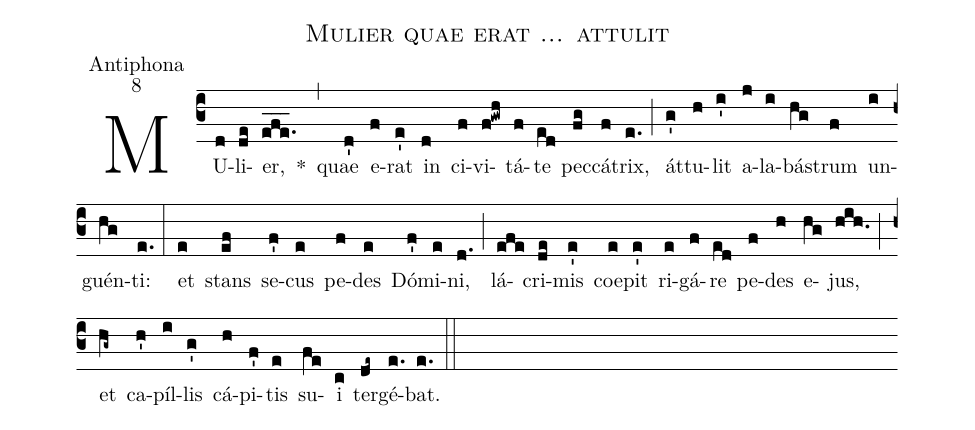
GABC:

name:Mulier quae erat ... attulit;
office-part:Antiphona;
mode:8;
%%
(c3) MU(d)li(de)er,(efe___.) *(,) quae(d') e(f)rat(e') in(d) ci(f)vi(f!gwh)tá(f)te(ed) pec(fg)cá(f)trix,(e.) (;) át(g')tu(h)lit(i') a(j)la(i)bá(hg)strum(f) un(i)guén(hg)ti:(e.) (:) et(e) stans(ef) se(f')cus(e) pe(f)des(e) Dó(f')mi(e)ni,(d.) (;) lá(efe)cri(de)mis(e') coe(e)pit(e') ri(e)gá(f)re(ed) pe(f)des(h) e(hg)jus,(hih.) (;) et(hg~) ca(h')píl(i)lis(g') cá(h)pi(f')tis(e) su(fe)i(c) ter(de~)gé(e.)bat.(e.) (::)
